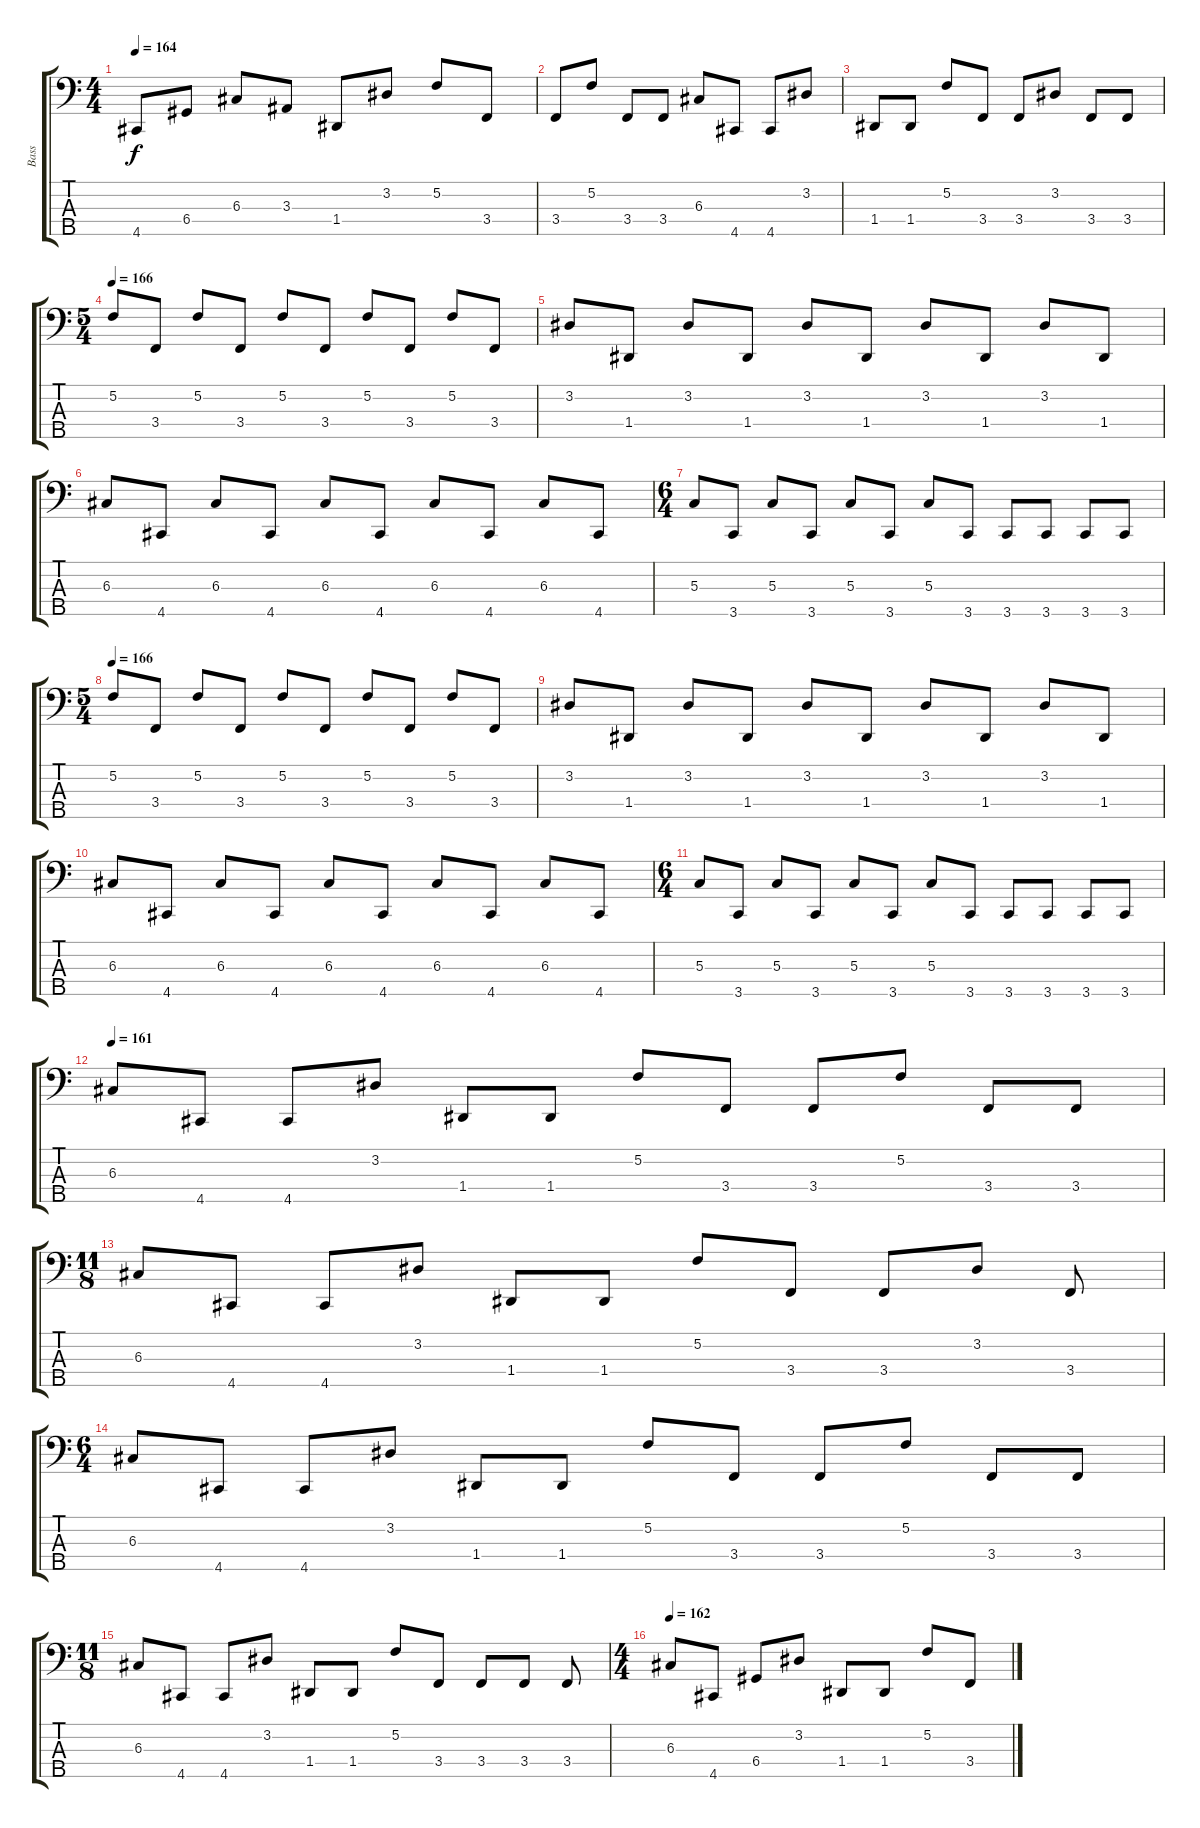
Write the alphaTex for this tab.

\track ("Bass" "Bass") {instrument electricbassfinger}
\staff {score tabs}
\tuning (F2 C2 G1 D1 A0) {hide}
\ts (4 4)
\tempo 164
\clef f4
\ks c
4.5.8{dy f} 6.4.8 6.3.8 3.3.8 1.4.8 3.2.8 5.2.8 3.4.8 |
3.4.8 5.2.8 3.4.8 3.4.8 6.3.8 4.5.8 4.5.8 3.2.8 |
1.4.8 1.4.8 5.2.8 3.4.8 3.4.8 3.2.8 3.4.8 3.4.8 |
\ts (5 4)
\tempo 166
5.2.8 3.4.8 5.2.8 3.4.8 5.2.8 3.4.8 5.2.8 3.4.8 5.2.8 3.4.8 |
3.2.8 1.4.8 3.2.8 1.4.8 3.2.8 1.4.8 3.2.8 1.4.8 3.2.8 1.4.8 |
6.3.8 4.5.8 6.3.8 4.5.8 6.3.8 4.5.8 6.3.8 4.5.8 6.3.8 4.5.8 |
\ts (6 4)
5.3.8 3.5.8 5.3.8 3.5.8 5.3.8 3.5.8 5.3.8 3.5.8 3.5.8 3.5.8 3.5.8 3.5.8 |
\ts (5 4)
\tempo 166
5.2.8 3.4.8 5.2.8 3.4.8 5.2.8 3.4.8 5.2.8 3.4.8 5.2.8 3.4.8 |
3.2.8 1.4.8 3.2.8 1.4.8 3.2.8 1.4.8 3.2.8 1.4.8 3.2.8 1.4.8 |
6.3.8 4.5.8 6.3.8 4.5.8 6.3.8 4.5.8 6.3.8 4.5.8 6.3.8 4.5.8 |
\ts (6 4)
5.3.8 3.5.8 5.3.8 3.5.8 5.3.8 3.5.8 5.3.8 3.5.8 3.5.8 3.5.8 3.5.8 3.5.8 |
\tempo 160
\tempo 161
6.3.8 4.5.8 4.5.8 3.2.8 1.4.8 1.4.8 5.2.8 3.4.8 3.4.8 5.2.8 3.4.8 3.4.8 |
\ts (11 8)
6.3.8 4.5.8 4.5.8 3.2.8 1.4.8 1.4.8 5.2.8 3.4.8 3.4.8 3.2.8 3.4.8 |
\ts (6 4)
6.3.8 4.5.8 4.5.8 3.2.8 1.4.8 1.4.8 5.2.8 3.4.8 3.4.8 5.2.8 3.4.8 3.4.8 |
\ts (11 8)
6.3.8 4.5.8 4.5.8 3.2.8 1.4.8 1.4.8 5.2.8 3.4.8 3.4.8 3.4.8 3.4.8 |
\ts (4 4)
\tempo 162
6.3.8 4.5.8 6.4.8 3.2.8 1.4.8 1.4.8 5.2.8 3.4.8
